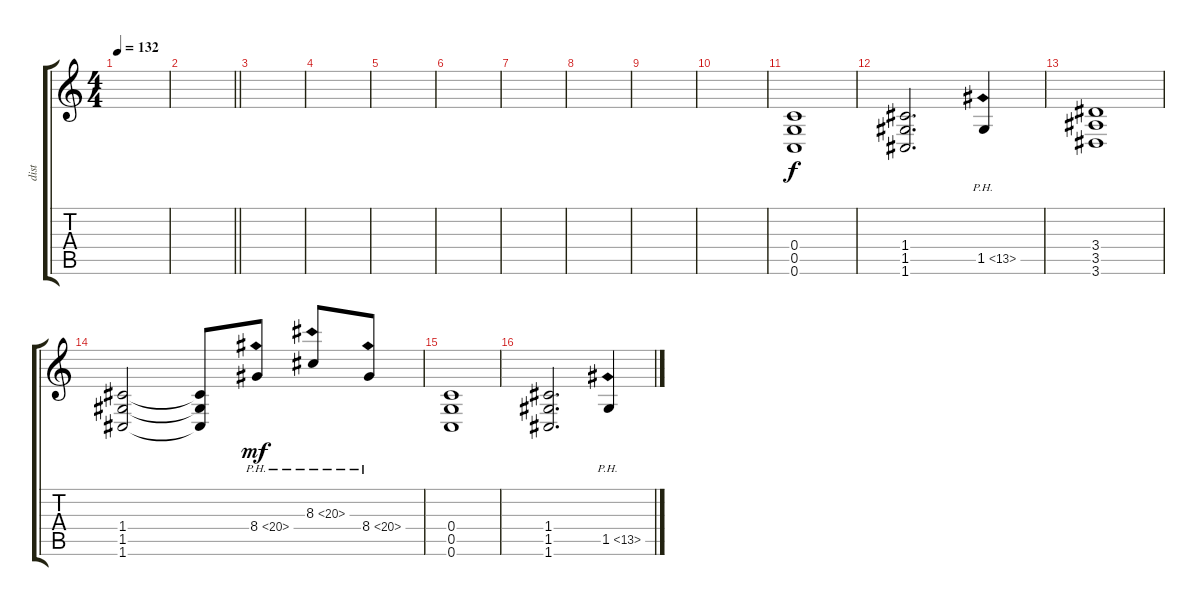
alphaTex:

\track ("dist" "dist") {instrument distortionguitar}
\staff {score tabs}
\tuning (D4 A3 F3 C3 G2 C2) {hide}
\ts (4 4)
\tempo 132
\clef g2
\ks c
|
\barLineRight lightlight
|
|
|
|
|
|
|
|
|
(0.4 0.5 0.6).1 |
(1.4 1.5 1.6).2{d} 1.5{ph 12}.4 |
(3.4 3.5 3.6).1 |
(1.4 1.5 1.6).2 (1.4{t} 1.5{t} 1.6{t}).8{dy f} 8.4{ph 12}.8{dy mf} 8.3{ph 12}.8 8.4{ph 12}.8 |
(0.4 0.5 0.6).1 |
(1.4 1.5 1.6).2{d} 1.5{ph 12}.4
